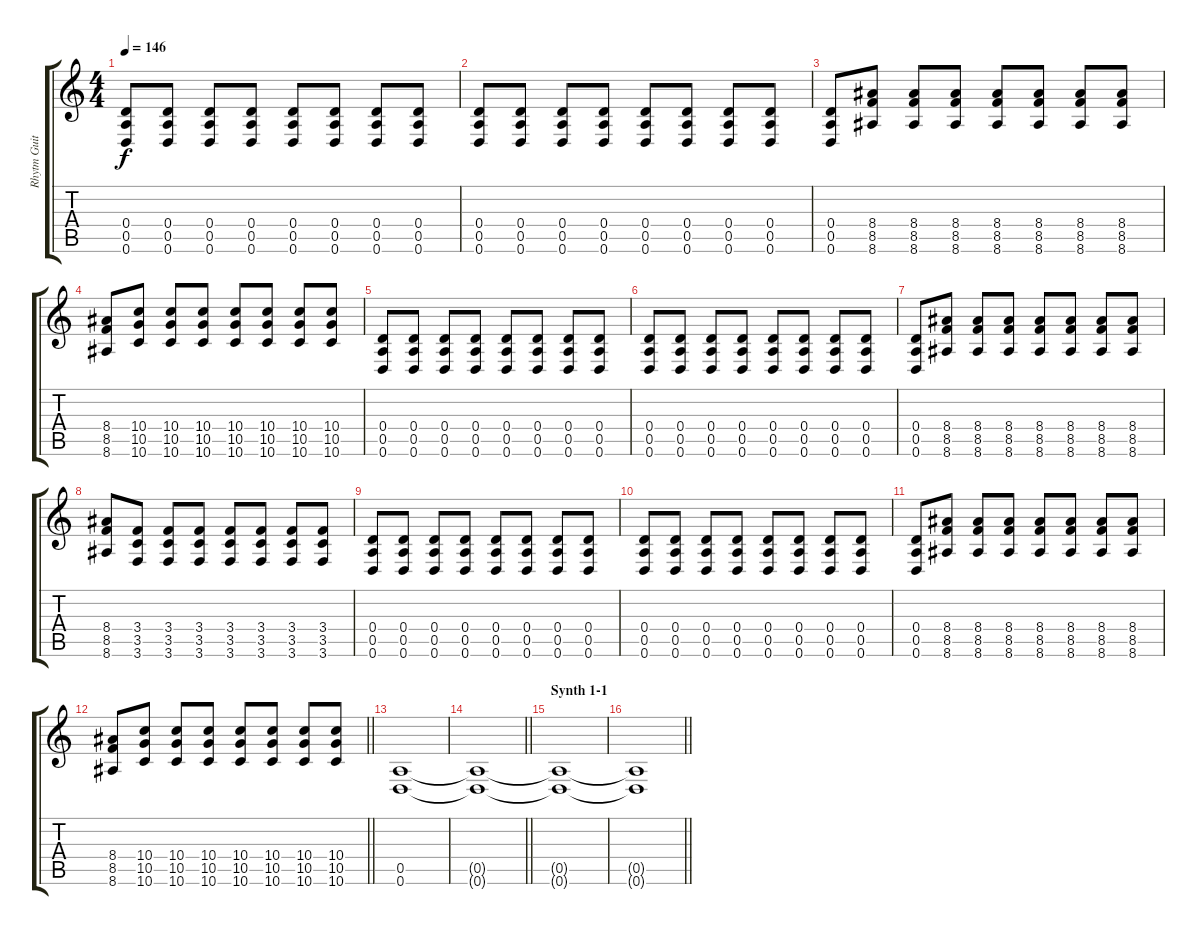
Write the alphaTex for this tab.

\track ("Rhytm Guitar" "Rhytm Guit") {instrument distortionguitar}
\staff {score tabs}
\tuning (E4 B3 G3 D3 A2 D2) {hide}
\ts (4 4)
\tempo 146
\clef g2
\ks c
(0.4 0.5 0.6).8{dy f} (0.4 0.5 0.6).8 (0.4 0.5 0.6).8 (0.4 0.5 0.6).8 (0.4 0.5 0.6).8 (0.4 0.5 0.6).8 (0.4 0.5 0.6).8 (0.4 0.5 0.6).8 |
(0.4 0.5 0.6).8 (0.4 0.5 0.6).8 (0.4 0.5 0.6).8 (0.4 0.5 0.6).8 (0.4 0.5 0.6).8 (0.4 0.5 0.6).8 (0.4 0.5 0.6).8 (0.4 0.5 0.6).8 |
(0.4 0.5 0.6).8 (8.4 8.5 8.6).8 (8.4 8.5 8.6).8 (8.4 8.5 8.6).8 (8.4 8.5 8.6).8 (8.4 8.5 8.6).8 (8.4 8.5 8.6).8 (8.4 8.5 8.6).8 |
(8.4 8.5 8.6).8 (10.4 10.5 10.6).8 (10.4 10.5 10.6).8 (10.4 10.5 10.6).8 (10.4 10.5 10.6).8 (10.4 10.5 10.6).8 (10.4 10.5 10.6).8 (10.4 10.5 10.6).8 |
(0.4 0.5 0.6).8 (0.4 0.5 0.6).8 (0.4 0.5 0.6).8 (0.4 0.5 0.6).8 (0.4 0.5 0.6).8 (0.4 0.5 0.6).8 (0.4 0.5 0.6).8 (0.4 0.5 0.6).8 |
(0.4 0.5 0.6).8 (0.4 0.5 0.6).8 (0.4 0.5 0.6).8 (0.4 0.5 0.6).8 (0.4 0.5 0.6).8 (0.4 0.5 0.6).8 (0.4 0.5 0.6).8 (0.4 0.5 0.6).8 |
(0.4 0.5 0.6).8 (8.4 8.5 8.6).8 (8.4 8.5 8.6).8 (8.4 8.5 8.6).8 (8.4 8.5 8.6).8 (8.4 8.5 8.6).8 (8.4 8.5 8.6).8 (8.4 8.5 8.6).8 |
(8.4 8.5 8.6).8 (3.4 3.5 3.6).8 (3.4 3.5 3.6).8 (3.4 3.5 3.6).8 (3.4 3.5 3.6).8 (3.4 3.5 3.6).8 (3.4 3.5 3.6).8 (3.4 3.5 3.6).8 |
(0.4 0.5 0.6).8 (0.4 0.5 0.6).8 (0.4 0.5 0.6).8 (0.4 0.5 0.6).8 (0.4 0.5 0.6).8 (0.4 0.5 0.6).8 (0.4 0.5 0.6).8 (0.4 0.5 0.6).8 |
(0.4 0.5 0.6).8 (0.4 0.5 0.6).8 (0.4 0.5 0.6).8 (0.4 0.5 0.6).8 (0.4 0.5 0.6).8 (0.4 0.5 0.6).8 (0.4 0.5 0.6).8 (0.4 0.5 0.6).8 |
(0.4 0.5 0.6).8 (8.4 8.5 8.6).8 (8.4 8.5 8.6).8 (8.4 8.5 8.6).8 (8.4 8.5 8.6).8 (8.4 8.5 8.6).8 (8.4 8.5 8.6).8 (8.4 8.5 8.6).8 |
\barLineRight lightlight
(8.4 8.5 8.6).8 (10.4 10.5 10.6).8 (10.4 10.5 10.6).8 (10.4 10.5 10.6).8 (10.4 10.5 10.6).8 (10.4 10.5 10.6).8 (10.4 10.5 10.6).8 (10.4 10.5 10.6).8 |
(0.5 0.6).1 |
\barLineRight lightlight
(0.5{t} 0.6{t}).1 |
\section ("" "Synth 1-1")
(0.5{t} 0.6{t}).1 |
\barLineRight lightlight
(0.5{t} 0.6{t}).1
